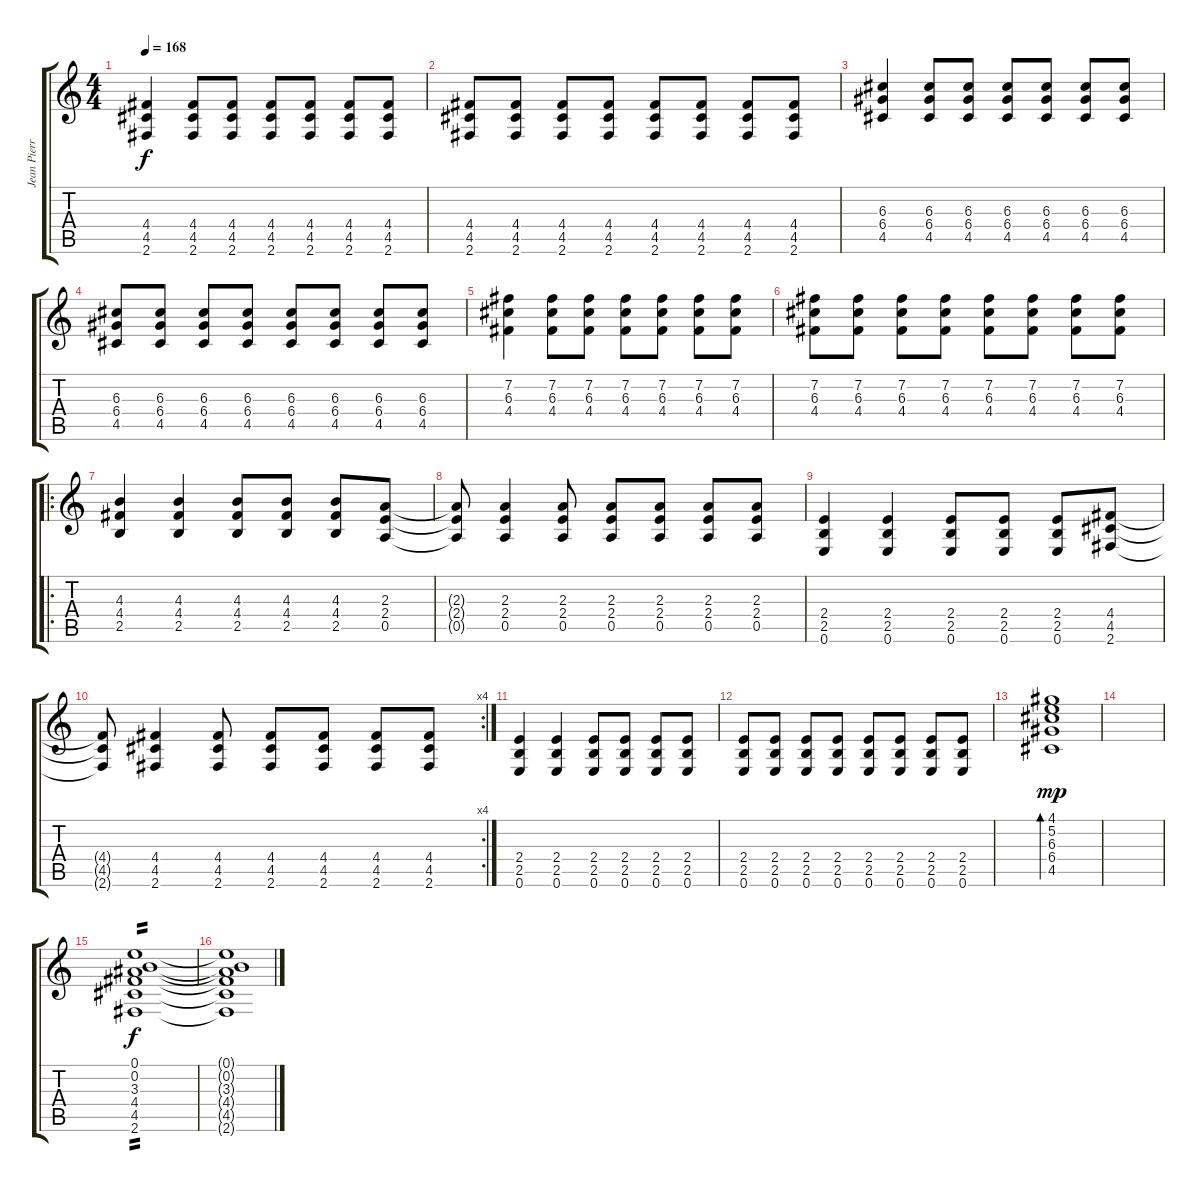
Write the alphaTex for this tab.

\track ("Jean Pierre Duhart (Distorsión)" "Jean Pierr") {instrument distortionguitar}
\staff {score tabs}
\tuning (E4 B3 G3 D3 A2 E2) {hide}
\ts (4 4)
\tempo 168
\clef g2
\ks c
(4.4 4.5 2.6).4{dy f} (4.4 4.5 2.6).8 (4.4 4.5 2.6).8 (4.4 4.5 2.6).8 (4.4 4.5 2.6).8 (4.4 4.5 2.6).8 (4.4 4.5 2.6).8 |
(4.4 4.5 2.6).8 (4.4 4.5 2.6).8 (4.4 4.5 2.6).8 (4.4 4.5 2.6).8 (4.4 4.5 2.6).8 (4.4 4.5 2.6).8 (4.4 4.5 2.6).8 (4.4 4.5 2.6).8 |
(6.3 6.4 4.5).4 (6.3 6.4 4.5).8 (6.3 6.4 4.5).8 (6.3 6.4 4.5).8 (6.3 6.4 4.5).8 (6.3 6.4 4.5).8 (6.3 6.4 4.5).8 |
(6.3 6.4 4.5).8 (6.3 6.4 4.5).8 (6.3 6.4 4.5).8 (6.3 6.4 4.5).8 (6.3 6.4 4.5).8 (6.3 6.4 4.5).8 (6.3 6.4 4.5).8 (6.3 6.4 4.5).8 |
(7.2 6.3 4.4).4 (7.2 6.3 4.4).8 (7.2 6.3 4.4).8 (7.2 6.3 4.4).8 (7.2 6.3 4.4).8 (7.2 6.3 4.4).8 (7.2 6.3 4.4).8 |
(7.2 6.3 4.4).8 (7.2 6.3 4.4).8 (7.2 6.3 4.4).8 (7.2 6.3 4.4).8 (7.2 6.3 4.4).8 (7.2 6.3 4.4).8 (7.2 6.3 4.4).8 (7.2 6.3 4.4).8 |
\ro
(4.3 4.4 2.5).4 (4.3 4.4 2.5).4 (4.3 4.4 2.5).8 (4.3 4.4 2.5).8 (4.3 4.4 2.5).8 (2.3 2.4 0.5).8 |
(2.3{t} 2.4{t} 0.5{t}).8 (2.3 2.4 0.5).4 (2.3 2.4 0.5).8 (2.3 2.4 0.5).8 (2.3 2.4 0.5).8 (2.3 2.4 0.5).8 (2.3 2.4 0.5).8 |
(2.4 2.5 0.6).4 (2.4 2.5 0.6).4 (2.4 2.5 0.6).8 (2.4 2.5 0.6).8 (2.4 2.5 0.6).8 (4.4 4.5 2.6).8 |
\rc 4
(4.4{t} 4.5{t} 2.6{t}).8 (4.4 4.5 2.6).4 (4.4 4.5 2.6).8 (4.4 4.5 2.6).8 (4.4 4.5 2.6).8 (4.4 4.5 2.6).8 (4.4 4.5 2.6).8 |
(2.4 2.5 0.6).4 (2.4 2.5 0.6).4 (2.4 2.5 0.6).8 (2.4 2.5 0.6).8 (2.4 2.5 0.6).8 (2.4 2.5 0.6).8 |
(2.4 2.5 0.6).8 (2.4 2.5 0.6).8 (2.4 2.5 0.6).8 (2.4 2.5 0.6).8 (2.4 2.5 0.6).8 (2.4 2.5 0.6).8 (2.4 2.5 0.6).8 (2.4 2.5 0.6).8 |
(4.1 5.2 6.3 6.4 4.5).1{bd 480 dy mp instrument electricguitarclean} |
|
(0.1 0.2 3.3 4.4 4.5 2.6).1{tp 2 dy f instrument distortionguitar} |
(0.1{t} 0.2{t} 3.3{t} 4.4{t} 4.5{t} 2.6{t}).1
